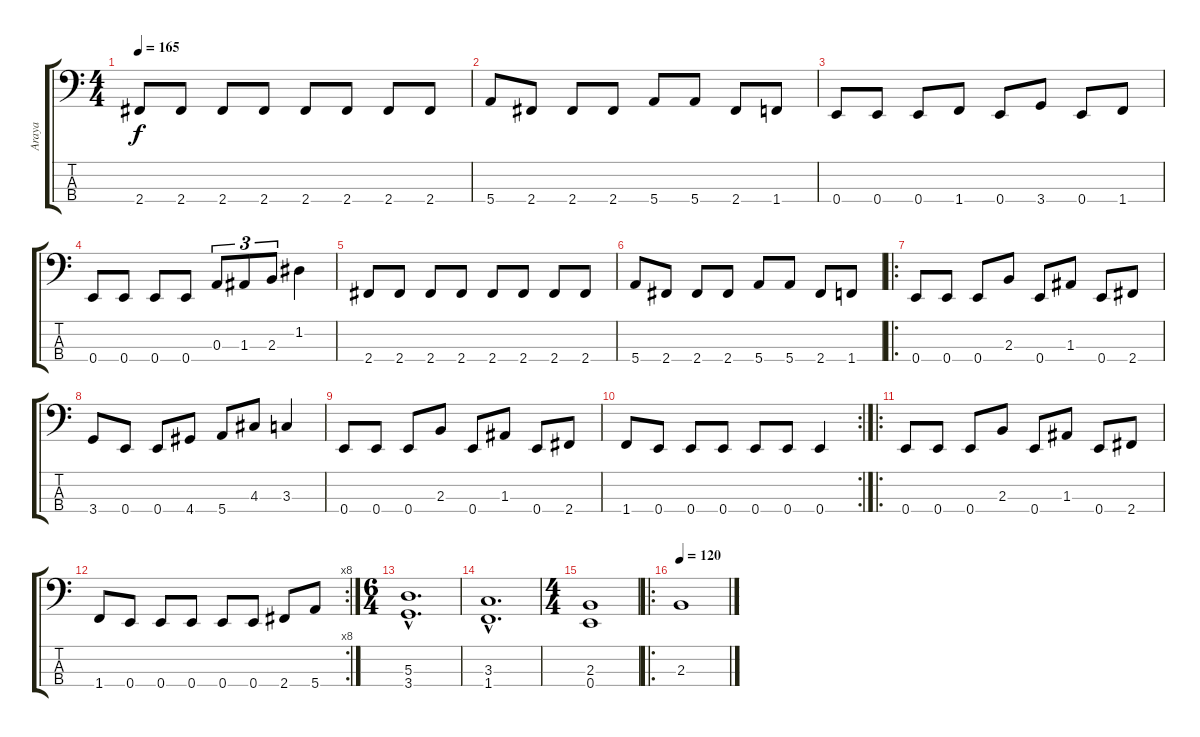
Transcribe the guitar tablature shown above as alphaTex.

\track ("Araya" "Araya") {instrument electricbasspick}
\staff {score tabs}
\tuning (G2 D2 A1 E1) {hide}
\ts (4 4)
\tempo 165
\clef f4
\ks c
2.4.8{dy f} 2.4.8 2.4.8 2.4.8 2.4.8 2.4.8 2.4.8 2.4.8 |
5.4.8 2.4.8 2.4.8 2.4.8 5.4.8 5.4.8 2.4.8 1.4.8 |
0.4.8 0.4.8 0.4.8 1.4.8 0.4.8 3.4.8 0.4.8 1.4.8 |
0.4.8 0.4.8 0.4.8 0.4.8 0.3.8{tu (3 2)} 1.3.8{tu (3 2)} 2.3.8{tu (3 2)} 1.2.4 |
2.4.8 2.4.8 2.4.8 2.4.8 2.4.8 2.4.8 2.4.8 2.4.8 |
5.4.8 2.4.8 2.4.8 2.4.8 5.4.8 5.4.8 2.4.8 1.4.8 |
\ro
0.4.8 0.4.8 0.4.8 2.3.8 0.4.8 1.3.8 0.4.8 2.4.8 |
3.4.8 0.4.8 0.4.8 4.4.8 5.4.8 4.3.8 3.3.4 |
0.4.8 0.4.8 0.4.8 2.3.8 0.4.8 1.3.8 0.4.8 2.4.8 |
\rc 2
1.4.8 0.4.8 0.4.8 0.4.8 0.4.8 0.4.8 0.4.4 |
\ro
0.4.8 0.4.8 0.4.8 2.3.8 0.4.8 1.3.8 0.4.8 2.4.8 |
\rc 8
1.4.8 0.4.8 0.4.8 0.4.8 0.4.8 0.4.8 2.4.8 5.4.8 |
\ts (6 4)
(5.3{hac} 3.4{hac}).1{d} |
(3.3{hac} 1.4{hac}).1{d} |
\ts (4 4)
(2.3 0.4).1 |
\ro
\tempo 120
2.3.1{instrument electricbasspick}
